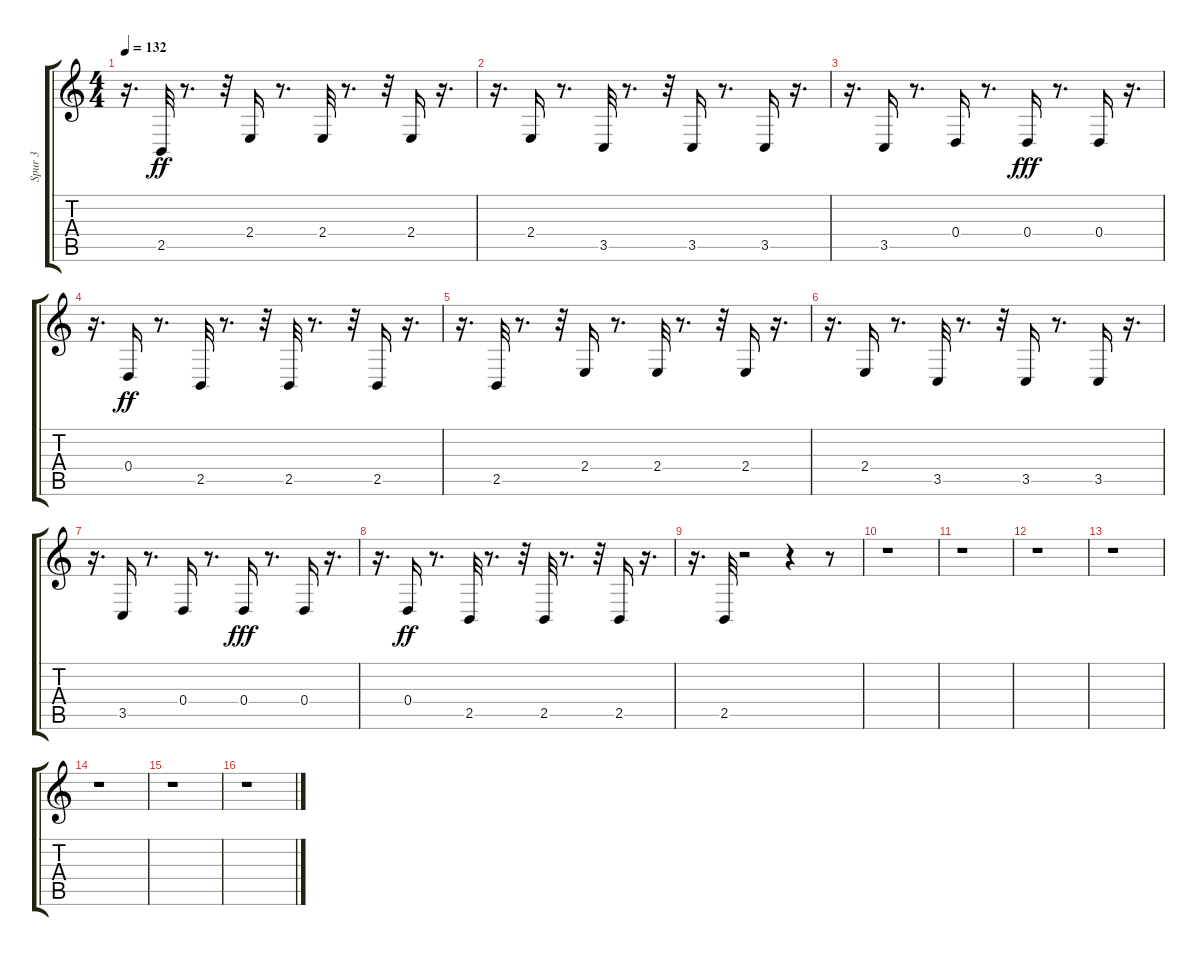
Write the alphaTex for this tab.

\track ("Spur 3" "Spur 3") {instrument percussiveorgan}
\staff {score tabs}
\tuning (E4 B3 G3 D3 A2 E2) {hide}
\ts (4 4)
\tempo 132
\clef g2
\ks c
r.16{d dy ff} 2.5.32 r.8{d} r.32 2.4.16 r.8{d} 2.4.32 r.8{d} r.32 2.4.16 r.16{d} |
r.16{d} 2.4.16 r.8{d} 3.5.32 r.8{d} r.32 3.5.16 r.8{d} 3.5.16 r.16{d} |
r.16{d} 3.5.16 r.8{d} 0.4.16 r.8{d} 0.4.16{dy fff} r.8{d} 0.4.16 r.16{d} |
r.16{d} 0.4.16{dy ff} r.8{d} 2.5.32 r.8{d} r.32 2.5.32 r.8{d} r.32 2.5.16 r.16{d} |
r.16{d} 2.5.32 r.8{d} r.32 2.4.16 r.8{d} 2.4.32 r.8{d} r.32 2.4.16 r.16{d} |
r.16{d} 2.4.16 r.8{d} 3.5.32 r.8{d} r.32 3.5.16 r.8{d} 3.5.16 r.16{d} |
r.16{d} 3.5.16 r.8{d} 0.4.16 r.8{d} 0.4.16{dy fff} r.8{d} 0.4.16 r.16{d} |
r.16{d} 0.4.16{dy ff} r.8{d} 2.5.32 r.8{d} r.32 2.5.32 r.8{d} r.32 2.5.16 r.16{d} |
r.16{d} 2.5.32 r.2 r.4 r.8 |
r.1 |
r.1 |
r.1 |
r.1 |
r.1 |
r.1 |
r.1
